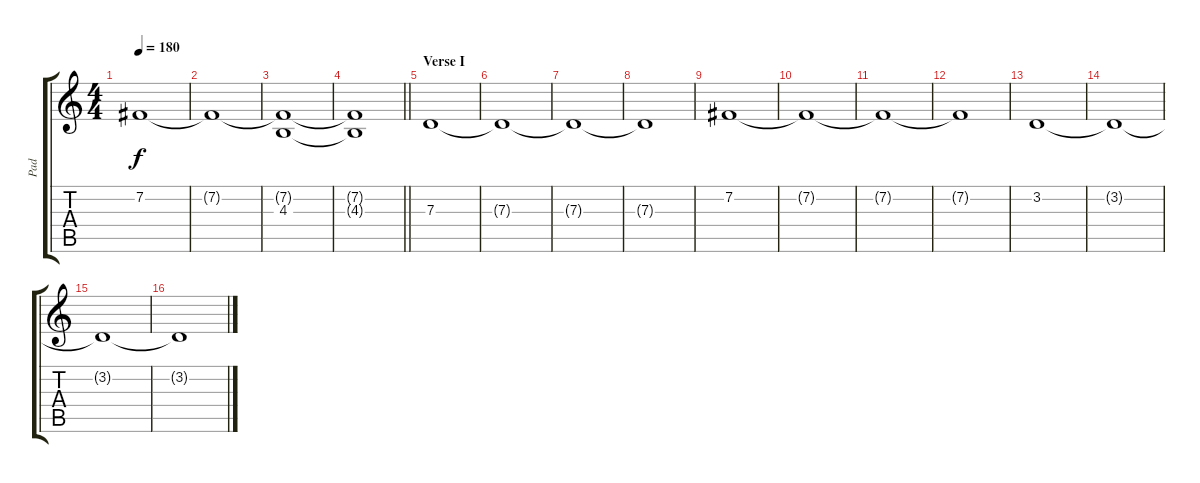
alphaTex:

\track ("Pad" "Pad") {instrument pad2warm}
\staff {score tabs}
\tuning (E4 B3 G3 D3 A2 E2) {hide}
\ts (4 4)
\tempo 180
\clef g2
\ks c
7.2.1{dy f} |
7.2{t}.1 |
(7.2{t} 4.3).1 |
\barLineRight lightlight
(7.2{t} 4.3{t}).1 |
\section ("" "Verse I")
7.3.1 |
7.3{t}.1 |
7.3{t}.1 |
7.3{t}.1 |
7.2.1 |
7.2{t}.1 |
7.2{t}.1 |
7.2{t}.1 |
3.2.1 |
3.2{t}.1 |
3.2{t}.1 |
3.2{t}.1
